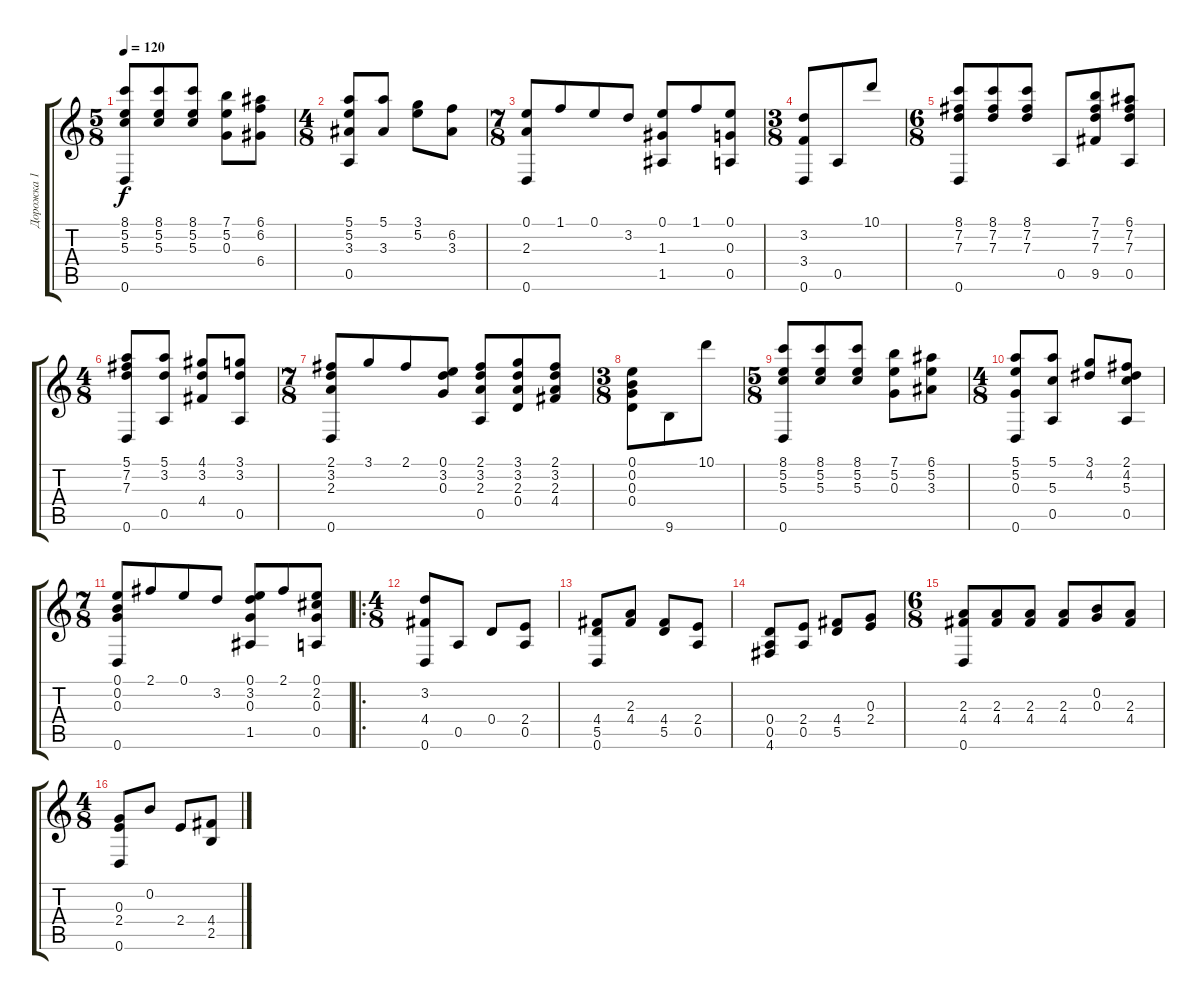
\track ("Дорожка 1" "Дорожка 1") {instrument acousticguitarsteel}
\staff {score tabs}
\tuning (E4 B3 G3 D3 A2 D2) {hide}
\ts (5 8)
\tempo 120
\clef g2
\ks c
(8.1 5.2 5.3 0.6).8{dy f} (8.1 5.2 5.3).8 (8.1 5.2 5.3).8 (7.1 5.2 0.3).8 (6.1 6.2 6.4).8 |
\ts (4 8)
(5.1 5.2 3.3 0.5).8 (5.1 3.3).8 (3.1 5.2).8 (6.2 3.3).8 |
\ts (7 8)
(0.1 2.3 0.6).8 1.1.8 0.1.8 3.2.8 (0.1 1.3 1.5).8 1.1.8 (0.1 0.3 0.5).8 |
\ts (3 8)
(3.2 3.4 0.6).8 0.5.8 10.1.8 |
\ts (6 8)
(8.1 7.2 7.3 0.6).8 (8.1 7.2 7.3).8 (8.1 7.2 7.3).8 0.5.8 (7.1 7.2 7.3 9.5).8 (6.1 7.2 7.3 0.5).8 |
\ts (4 8)
(5.1 7.2 7.3 0.6).8 (5.1 3.2 0.5).8 (4.1 3.2 4.4).8 (3.1 3.2 0.5).8 |
\ts (7 8)
(2.1 3.2 2.3 0.6).8 3.1.8 2.1.8 (0.1 3.2 0.3).8 (2.1 3.2 2.3 0.5).8 (3.1 3.2 2.3 0.4).8 (2.1 3.2 2.3 4.4).8 |
\ts (3 8)
(0.1 0.2 0.3 0.4).8 9.6.8 10.1.8 |
\ts (5 8)
(8.1 5.2 5.3 0.6).8 (8.1 5.2 5.3).8 (8.1 5.2 5.3).8 (7.1 5.2 0.3).8 (6.1 5.2 3.3).8 |
\ts (4 8)
(5.1 5.2 0.3 0.6).8 (5.1 5.3 0.5).8 (3.1 4.2).8 (2.1 4.2 5.3 0.5).8 |
\ts (7 8)
(0.1 0.2 0.3 0.6).8 2.1.8 0.1.8 3.2.8 (0.1 3.2 0.3 1.5).8 2.1.8 (0.1 2.2 0.3 0.5).8 |
\ro
\ts (4 8)
(3.2 4.4 0.6).8 0.5.8 0.4.8 (2.4 0.5).8 |
(4.4 5.5 0.6).8 (2.3 4.4).8 (4.4 5.5).8 (2.4 0.5).8 |
(0.4 0.5 4.6).8 (2.4 0.5).8 (4.4 5.5).8 (0.3 2.4).8 |
\ts (6 8)
(2.3 4.4 0.6).8 (2.3 4.4).8 (2.3 4.4).8 (2.3 4.4).8 (0.2 0.3).8 (2.3 4.4).8 |
\ts (4 8)
(0.3 2.4 0.6).8 0.2.8 2.4.8 (4.4 2.5).8
